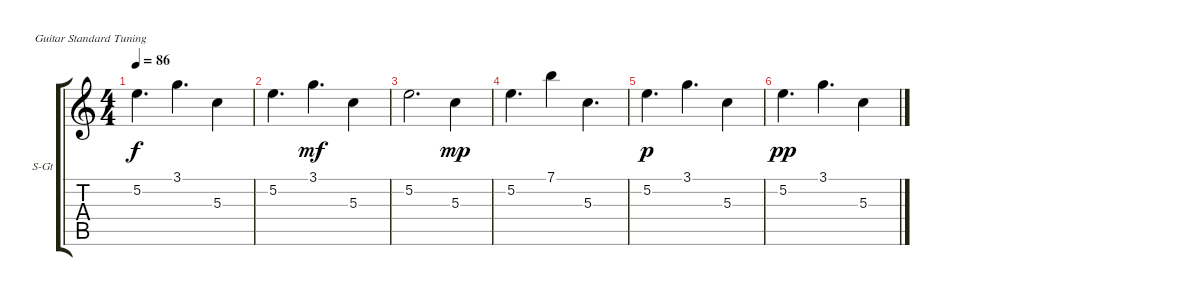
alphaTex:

\bracketExtendMode groupsimilarinstruments
\firstSystemTrackNameOrientation horizontal
\otherSystemsTrackNameOrientation horizontal
\track ("Синтезатор" "S-Gt") {instrument synthstrings1}
\staff {score tabs}
\tuning (E4 B3 G3 D3 A2 E2)
\displaytranspose 12
\ts (4 4)
\tempo 86
\clef g2
\ks c
5.2.4{d dy f} 3.1.4{d} 5.3.4 |
5.2.4{d} 3.1.4{d dy mf} 5.3.4 |
5.2.2{d} 5.3.4{dy mp} |
5.2.4{d} 7.1.4 5.3.4{d} |
5.2.4{d dy p} 3.1.4{d} 5.3.4 |
5.2.4{d dy pp} 3.1.4{d} 5.3.4
